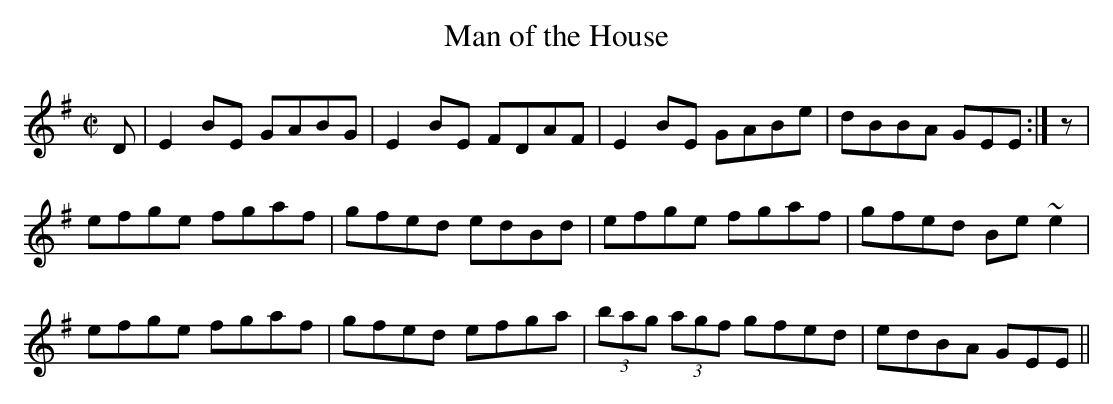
X:1
T:Man of the House
M:C|
L:1/8
K:Em
D|E2BE GABG|E2BE FDAF|E2BE GABe|dBBA GEE:|z|
efge fgaf|gfed edBd|efge fgaf|gfed Be~e2|
efge fgaf|gfed efga|(3bag (3agf gfed|edBA GEE||
